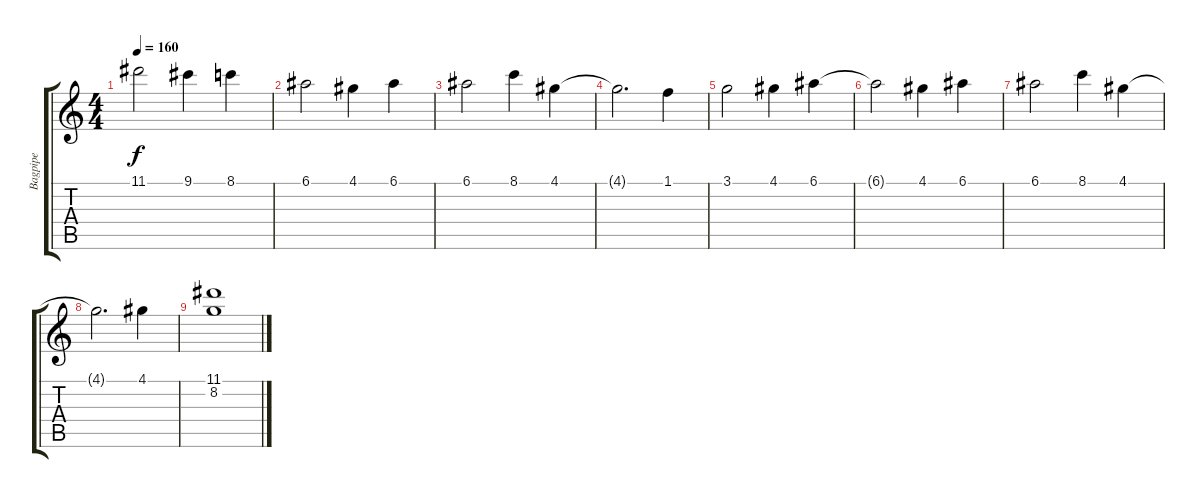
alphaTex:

\track ("Bagpipe" "Bagpipe") {instrument overdrivenguitar}
\staff {score tabs}
\tuning (E4 B3 G3 D3 A2 E2) {hide}
\ts (4 4)
\tempo 160
\clef g2
\ks c
11.1.2{dy f} 9.1.4 8.1.4 |
6.1.2 4.1.4 6.1.4 |
6.1.2 8.1.4 4.1.4 |
4.1{t}.2{d} 1.1.4 |
3.1.2 4.1.4 6.1.4 |
6.1{t}.2 4.1.4 6.1.4 |
6.1.2 8.1.4 4.1.4 |
4.1{t}.2{d} 4.1.4 |
(11.1 8.2).1
